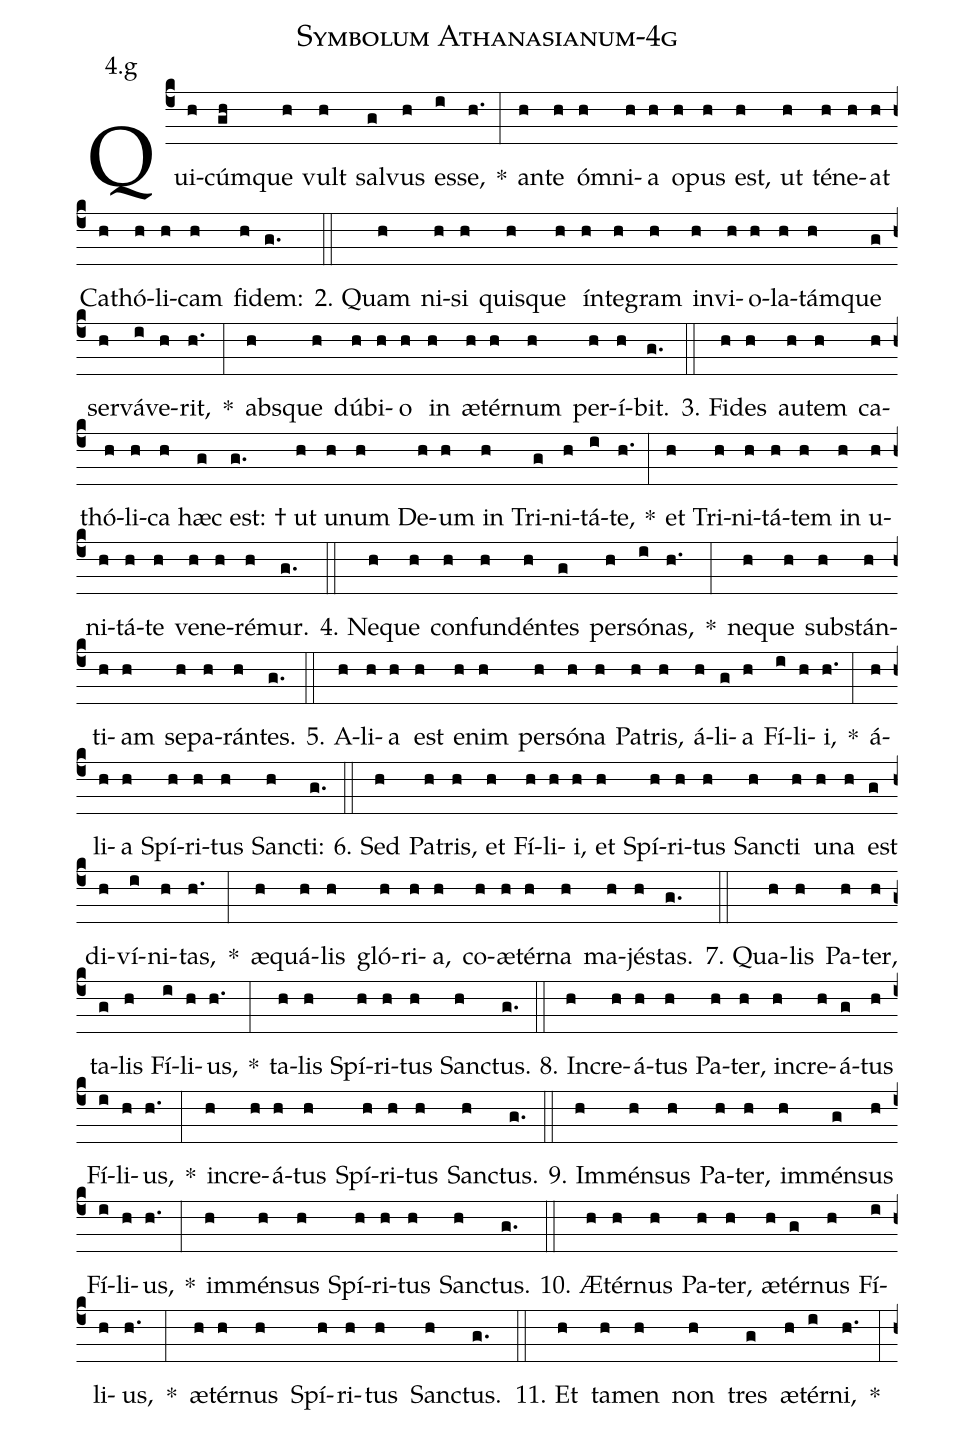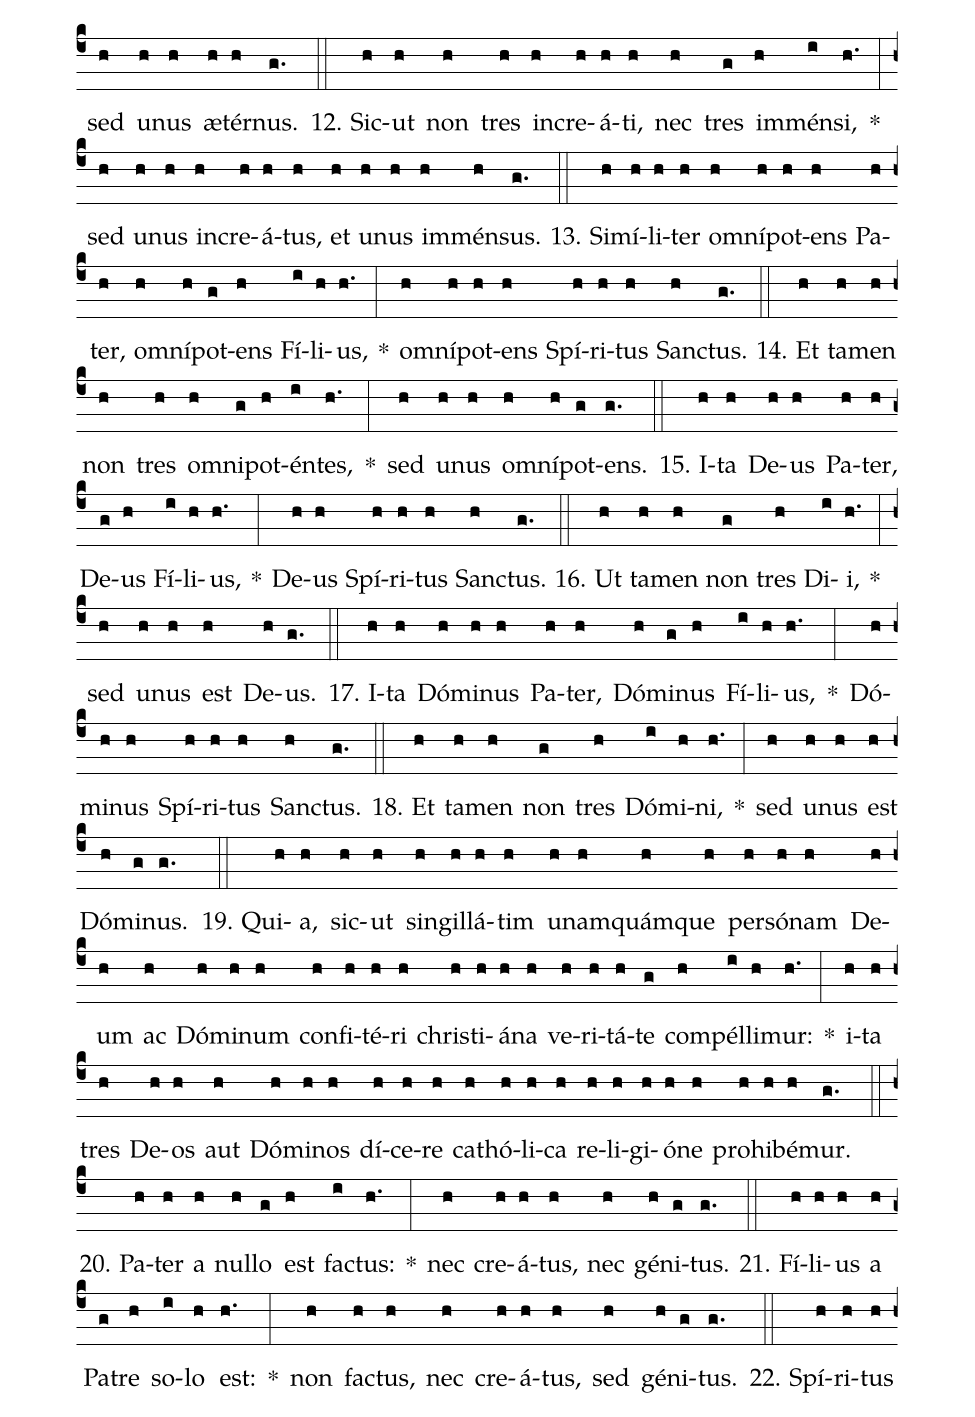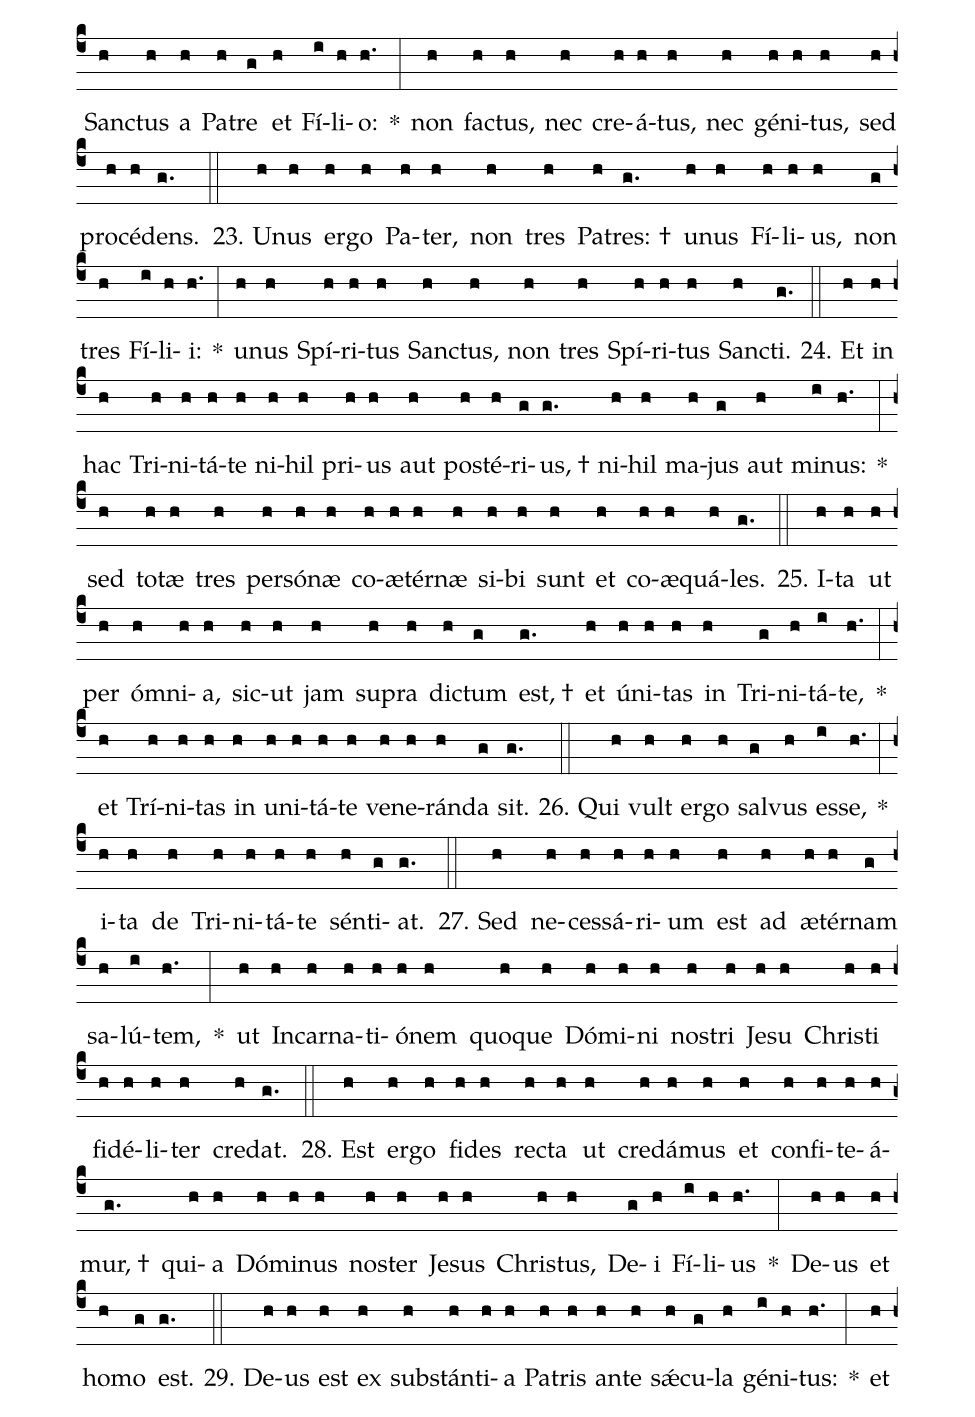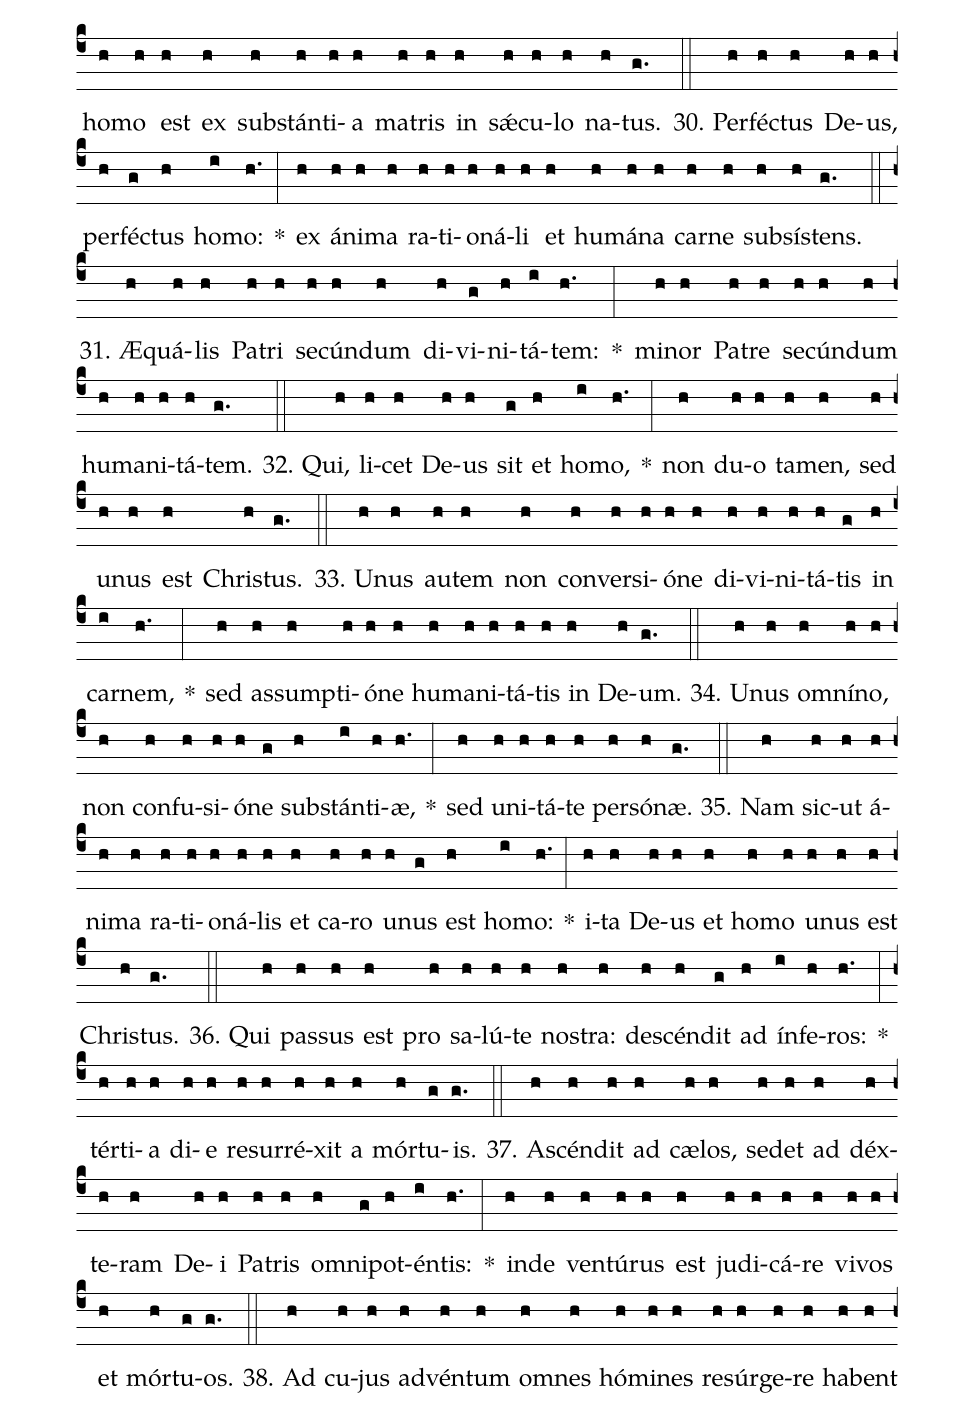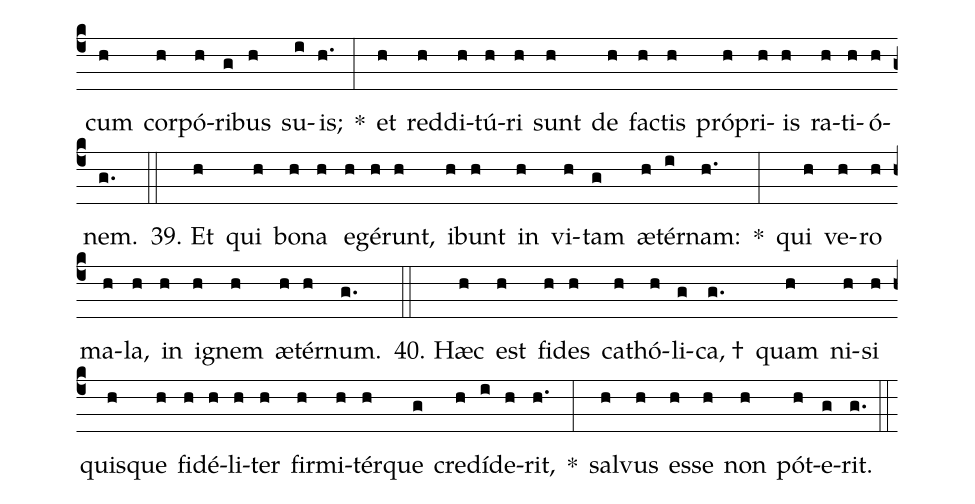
name: Symbolum Athanasianum-4g;
annotation: 4.g;
%%
(c4)Qui(h)cúm(gh)que(h) vult(h) sal(g)vus(h) es(i)se,(h.) *(:) an(h)te(h) óm(h)ni(h)a(h) o(h)pus(h) est,(h) ut(h) té(h)ne(h)at(h) Ca(h)thó(h)li(h)cam(h) fi(h)dem:(g.) (::)
2. Quam(h) ni(h)si(h) quis(h)que(h) ín(h)te(h)gram(h) in(h)vi(h)o(h)la(h)tám(h)que(g) ser(h)vá(i)ve(h)rit,(h.) *(:) abs(h)que(h) dú(h)bi(h)o(h) in(h) æ(h)tér(h)num(h) per(h)í(h)bit.(g.) (::)
3. Fi(h)des(h) au(h)tem(h) ca(h)thó(h)li(h)ca(h) hæc(g) est: †(g.) ut(h) u(h)num(h) De(h)um(h) in(h) Tri(g)ni(h)tá(i)te,(h.) *(:) et(h) Tri(h)ni(h)tá(h)tem(h) in(h) u(h)ni(h)tá(h)te(h) ve(h)ne(h)ré(h)mur.(g.) (::)
4. Ne(h)que(h) con(h)fun(h)dén(h)tes(g) per(h)só(i)nas,(h.) *(:) ne(h)que(h) sub(h)stán(h)ti(h)am(h) se(h)pa(h)rán(h)tes.(g.) (::)
5. A(h)li(h)a(h) est(h) e(h)nim(h) per(h)só(h)na(h) Pa(h)tris,(h) á(h)li(g)a(h) Fí(i)li(h)i,(h.) *(:) á(h)li(h)a(h) Spí(h)ri(h)tus(h) Sanc(h)ti:(g.) (::)
6. Sed(h) Pa(h)tris,(h) et(h) Fí(h)li(h)i,(h) et(h) Spí(h)ri(h)tus(h) Sanc(h)ti(h) u(h)na(h) est(g) di(h)ví(i)ni(h)tas,(h.) *(:) æ(h)quá(h)lis(h) gló(h)ri(h)a,(h) co(h)æ(h)tér(h)na(h) ma(h)jés(h)tas.(g.) (::)
7. Qua(h)lis(h) Pa(h)ter,(h) ta(g)lis(h) Fí(i)li(h)us,(h.) *(:) ta(h)lis(h) Spí(h)ri(h)tus(h) Sanc(h)tus.(g.) (::)
8. In(h)cre(h)á(h)tus(h) Pa(h)ter,(h) in(h)cre(h)á(g)tus(h) Fí(i)li(h)us,(h.) *(:) in(h)cre(h)á(h)tus(h) Spí(h)ri(h)tus(h) Sanc(h)tus.(g.) (::)
9. Im(h)mén(h)sus(h) Pa(h)ter,(h) im(h)mén(g)sus(h) Fí(i)li(h)us,(h.) *(:) im(h)mén(h)sus(h) Spí(h)ri(h)tus(h) Sanc(h)tus.(g.) (::)
10. Æ(h)tér(h)nus(h) Pa(h)ter,(h) æ(h)tér(g)nus(h) Fí(i)li(h)us,(h.) *(:) æ(h)tér(h)nus(h) Spí(h)ri(h)tus(h) Sanc(h)tus.(g.) (::)
11. Et(h) ta(h)men(h) non(h) tres(g) æ(h)tér(i)ni,(h.) *(:) sed(h) u(h)nus(h) æ(h)tér(h)nus.(g.) (::)
12. Sic(h)ut(h) non(h) tres(h) in(h)cre(h)á(h)ti,(h) nec(h) tres(g) im(h)mén(i)si,(h.) *(:) sed(h) u(h)nus(h) in(h)cre(h)á(h)tus,(h) et(h) u(h)nus(h) im(h)mén(h)sus.(g.) (::)
13. Si(h)mí(h)li(h)ter(h) om(h)ní(h)pot(h)ens(h) Pa(h)ter,(h) om(h)ní(h)pot(g)ens(h) Fí(i)li(h)us,(h.) *(:) om(h)ní(h)pot(h)ens(h) Spí(h)ri(h)tus(h) Sanc(h)tus.(g.) (::)
14. Et(h) ta(h)men(h) non(h) tres(h) om(h)ni(g)pot(h)én(i)tes,(h.) *(:) sed(h) u(h)nus(h) om(h)ní(h)pot(g)ens.(g.) (::)
15. I(h)ta(h) De(h)us(h) Pa(h)ter,(h) De(g)us(h) Fí(i)li(h)us,(h.) *(:) De(h)us(h) Spí(h)ri(h)tus(h) Sanc(h)tus.(g.) (::)
16. Ut(h) ta(h)men(h) non(g) tres(h) Di(i)i,(h.) *(:) sed(h) u(h)nus(h) est(h) De(h)us.(g.) (::)
17. I(h)ta(h) Dó(h)mi(h)nus(h) Pa(h)ter,(h) Dó(h)mi(g)nus(h) Fí(i)li(h)us,(h.) *(:) Dó(h)mi(h)nus(h) Spí(h)ri(h)tus(h) Sanc(h)tus.(g.) (::)
18. Et(h) ta(h)men(h) non(g) tres(h) Dó(i)mi(h)ni,(h.) *(:) sed(h) u(h)nus(h) est(h) Dó(h)mi(g)nus.(g.) (::)
19. Qui(h)a,(h) sic(h)ut(h) sin(h)gil(h)lá(h)tim(h) u(h)nam(h)quám(h)que(h) per(h)só(h)nam(h) De(h)um(h) ac(h) Dó(h)mi(h)num(h) con(h)fi(h)té(h)ri(h) chris(h)ti(h)á(h)na(h) ve(h)ri(h)tá(h)te(g) com(h)pél(i)li(h)mur:(h.) *(:) i(h)ta(h) tres(h) De(h)os(h) aut(h) Dó(h)mi(h)nos(h) dí(h)ce(h)re(h) ca(h)thó(h)li(h)ca(h) re(h)li(h)gi(h)ó(h)ne(h) pro(h)hi(h)bé(h)mur.(g.) (::)
20. Pa(h)ter(h) a(h) nul(h)lo(g) est(h) fac(i)tus:(h.) *(:) nec(h) cre(h)á(h)tus,(h) nec(h) gé(h)ni(g)tus.(g.) (::)
21. Fí(h)li(h)us(h) a(h) Pa(g)tre(h) so(i)lo(h) est:(h.) *(:) non(h) fac(h)tus,(h) nec(h) cre(h)á(h)tus,(h) sed(h) gé(h)ni(g)tus.(g.) (::)
22. Spí(h)ri(h)tus(h) Sanc(h)tus(h) a(h) Pa(h)tre(g) et(h) Fí(i)li(h)o:(h.) *(:) non(h) fac(h)tus,(h) nec(h) cre(h)á(h)tus,(h) nec(h) gé(h)ni(h)tus,(h) sed(h) pro(h)cé(h)dens.(g.) (::)
23. U(h)nus(h) er(h)go(h) Pa(h)ter,(h) non(h) tres(h) Pa(h)tres: †(g.) u(h)nus(h) Fí(h)li(h)us,(h) non(g) tres(h) Fí(i)li(h)i:(h.) *(:) u(h)nus(h) Spí(h)ri(h)tus(h) Sanc(h)tus,(h) non(h) tres(h) Spí(h)ri(h)tus(h) Sanc(h)ti.(g.) (::)
24. Et(h) in(h) hac(h) Tri(h)ni(h)tá(h)te(h) ni(h)hil(h) pri(h)us(h) aut(h) post(h)é(h)ri(g)us, †(g.) ni(h)hil(h) ma(h)jus(g) aut(h) mi(i)nus:(h.) *(:) sed(h) to(h)tæ(h) tres(h) per(h)só(h)næ(h) co(h)æ(h)tér(h)næ(h) si(h)bi(h) sunt(h) et(h) co(h)æ(h)quá(h)les.(g.) (::)
25. I(h)ta(h) ut(h) per(h) óm(h)ni(h)a,(h) sic(h)ut(h) jam(h) su(h)pra(h) dic(h)tum(g) est, †(g.) et(h) ú(h)ni(h)tas(h) in(h) Tri(g)ni(h)tá(i)te,(h.) *(:) et(h) Trí(h)ni(h)tas(h) in(h) u(h)ni(h)tá(h)te(h) ve(h)ne(h)rán(h)da(g) sit.(g.) (::)
26. Qui(h) vult(h) er(h)go(h) sal(g)vus(h) es(i)se,(h.) *(:) i(h)ta(h) de(h) Tri(h)ni(h)tá(h)te(h) sén(h)ti(g)at.(g.) (::)
27. Sed(h) ne(h)ces(h)sá(h)ri(h)um(h) est(h) ad(h) æ(h)tér(h)nam(g) sa(h)lú(i)tem,(h.) *(:) ut(h) In(h)car(h)na(h)ti(h)ó(h)nem(h) quo(h)que(h) Dó(h)mi(h)ni(h) nos(h)tri(h) Je(h)su(h) Chris(h)ti(h) fi(h)dé(h)li(h)ter(h) cre(h)dat.(g.) (::)
28. Est(h) er(h)go(h) fi(h)des(h) rec(h)ta(h) ut(h) cre(h)dá(h)mus(h) et(h) con(h)fi(h)te(h)á(h)mur, †(g.) qui(h)a(h) Dó(h)mi(h)nus(h) nos(h)ter(h) Je(h)sus(h) Chris(h)tus,(h) De(g)i(h) Fí(i)li(h)us(h.) *(:) De(h)us(h) et(h) ho(h)mo(g) est.(g.) (::)
29. De(h)us(h) est(h) ex(h) sub(h)stán(h)ti(h)a(h) Pa(h)tris(h) an(h)te(h) sǽ(h)cu(g)la(h) gé(i)ni(h)tus:(h.) *(:) et(h) ho(h)mo(h) est(h) ex(h) sub(h)stán(h)ti(h)a(h) ma(h)tris(h) in(h) sǽ(h)cu(h)lo(h) na(h)tus.(g.) (::)
30. Per(h)féc(h)tus(h) De(h)us,(h) per(h)féc(g)tus(h) ho(i)mo:(h.) *(:) ex(h) á(h)ni(h)ma(h) ra(h)ti(h)o(h)ná(h)li(h) et(h) hu(h)má(h)na(h) car(h)ne(h) sub(h)sís(h)tens.(g.) (::)
31. Æ(h)quá(h)lis(h) Pa(h)tri(h) se(h)cún(h)dum(h) di(h)vi(g)ni(h)tá(i)tem:(h.) *(:) mi(h)nor(h) Pa(h)tre(h) se(h)cún(h)dum(h) hu(h)ma(h)ni(h)tá(h)tem.(g.) (::)
32. Qui,(h) li(h)cet(h) De(h)us(h) sit(g) et(h) ho(i)mo,(h.) *(:) non(h) du(h)o(h) ta(h)men,(h) sed(h) u(h)nus(h) est(h) Chris(h)tus.(g.) (::)
33. U(h)nus(h) au(h)tem(h) non(h) con(h)ver(h)si(h)ó(h)ne(h) di(h)vi(h)ni(h)tá(h)tis(g) in(h) car(i)nem,(h.) *(:) sed(h) as(h)sump(h)ti(h)ó(h)ne(h) hu(h)ma(h)ni(h)tá(h)tis(h) in(h) De(h)um.(g.) (::)
34. U(h)nus(h) om(h)ní(h)no,(h) non(h) con(h)fu(h)si(h)ó(h)ne(g) sub(h)stán(i)ti(h)æ,(h.) *(:) sed(h) u(h)ni(h)tá(h)te(h) per(h)só(h)næ.(g.) (::)
35. Nam(h) sic(h)ut(h) á(h)ni(h)ma(h) ra(h)ti(h)o(h)ná(h)lis(h) et(h) ca(h)ro(h) u(h)nus(g) est(h) ho(i)mo:(h.) *(:) i(h)ta(h) De(h)us(h) et(h) ho(h)mo(h) u(h)nus(h) est(h) Chris(h)tus.(g.) (::)
36. Qui(h) pas(h)sus(h) est(h) pro(h) sa(h)lú(h)te(h) nos(h)tra:(h) de(h)scén(h)dit(g) ad(h) ín(i)fe(h)ros:(h.) *(:) tér(h)ti(h)a(h) di(h)e(h) re(h)sur(h)ré(h)xit(h) a(h) mór(h)tu(g)is.(g.) (::)
37. A(h)scén(h)dit(h) ad(h) cæ(h)los,(h) se(h)det(h) ad(h) déx(h)te(h)ram(h) De(h)i(h) Pa(h)tris(h) om(h)ni(g)pot(h)én(i)tis:(h.) *(:) in(h)de(h) ven(h)tú(h)rus(h) est(h) ju(h)di(h)cá(h)re(h) vi(h)vos(h) et(h) mór(h)tu(g)os.(g.) (::)
38. Ad(h) cu(h)jus(h) ad(h)vén(h)tum(h) om(h)nes(h) hó(h)mi(h)nes(h) re(h)súr(h)ge(h)re(h) ha(h)bent(h) cum(h) cor(h)pó(h)ri(g)bus(h) su(i)is;(h.) *(:) et(h) red(h)di(h)tú(h)ri(h) sunt(h) de(h) fac(h)tis(h) pró(h)pri(h)is(h) ra(h)ti(h)ó(h)nem.(g.) (::)
39. Et(h) qui(h) bo(h)na(h) e(h)gé(h)runt,(h) i(h)bunt(h) in(h) vi(h)tam(g) æ(h)tér(i)nam:(h.) *(:) qui(h) ve(h)ro(h) ma(h)la,(h) in(h) i(h)gnem(h) æ(h)tér(h)num.(g.) (::)
40. Hæc(h) est(h) fi(h)des(h) ca(h)thó(h)li(g)ca, †(g.) quam(h) ni(h)si(h) quis(h)que(h) fi(h)dé(h)li(h)ter(h) fir(h)mi(h)tér(h)que(g) cre(h)dí(i)de(h)rit,(h.) *(:) sal(h)vus(h) es(h)se(h) non(h) pót(h)e(g)rit.(g.) (::)
